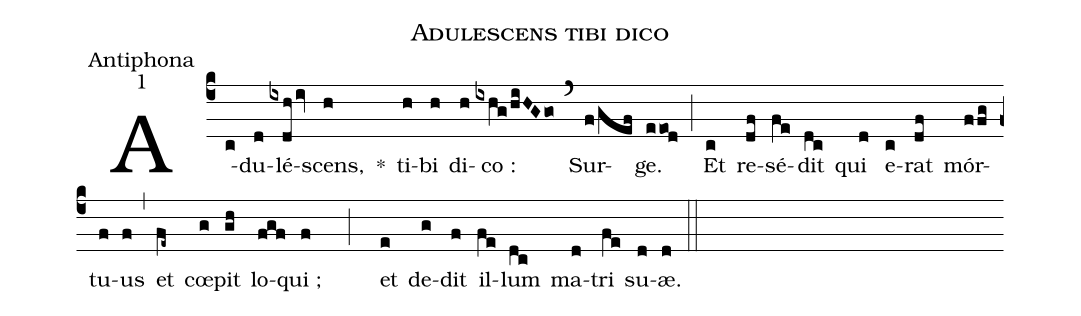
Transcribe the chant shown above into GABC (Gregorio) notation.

name:Adulescens tibi dico;
office-part:Antiphona;
mode:1;
%%
(c4)A(c)du(d)lé(ixdh/iv)scens,(h) *() ti(h)bi(h) di(h)co :(ixhg/hiHGgo) (`) Sur(f/gef)ge.(eeod) (;) Et(c) re(df)sé(fe)dit(dc) qui(d) e(c)rat(df) mór(ffg)tu(f)us(f) (,) et(fe~) cœ(g)pit(gh) lo(fgf)qui ;(f) ( ;) et(e) de(g)dit(f) il(fe)lum(dc) ma(d)tri(fe) su(d)æ.(d) (::)
